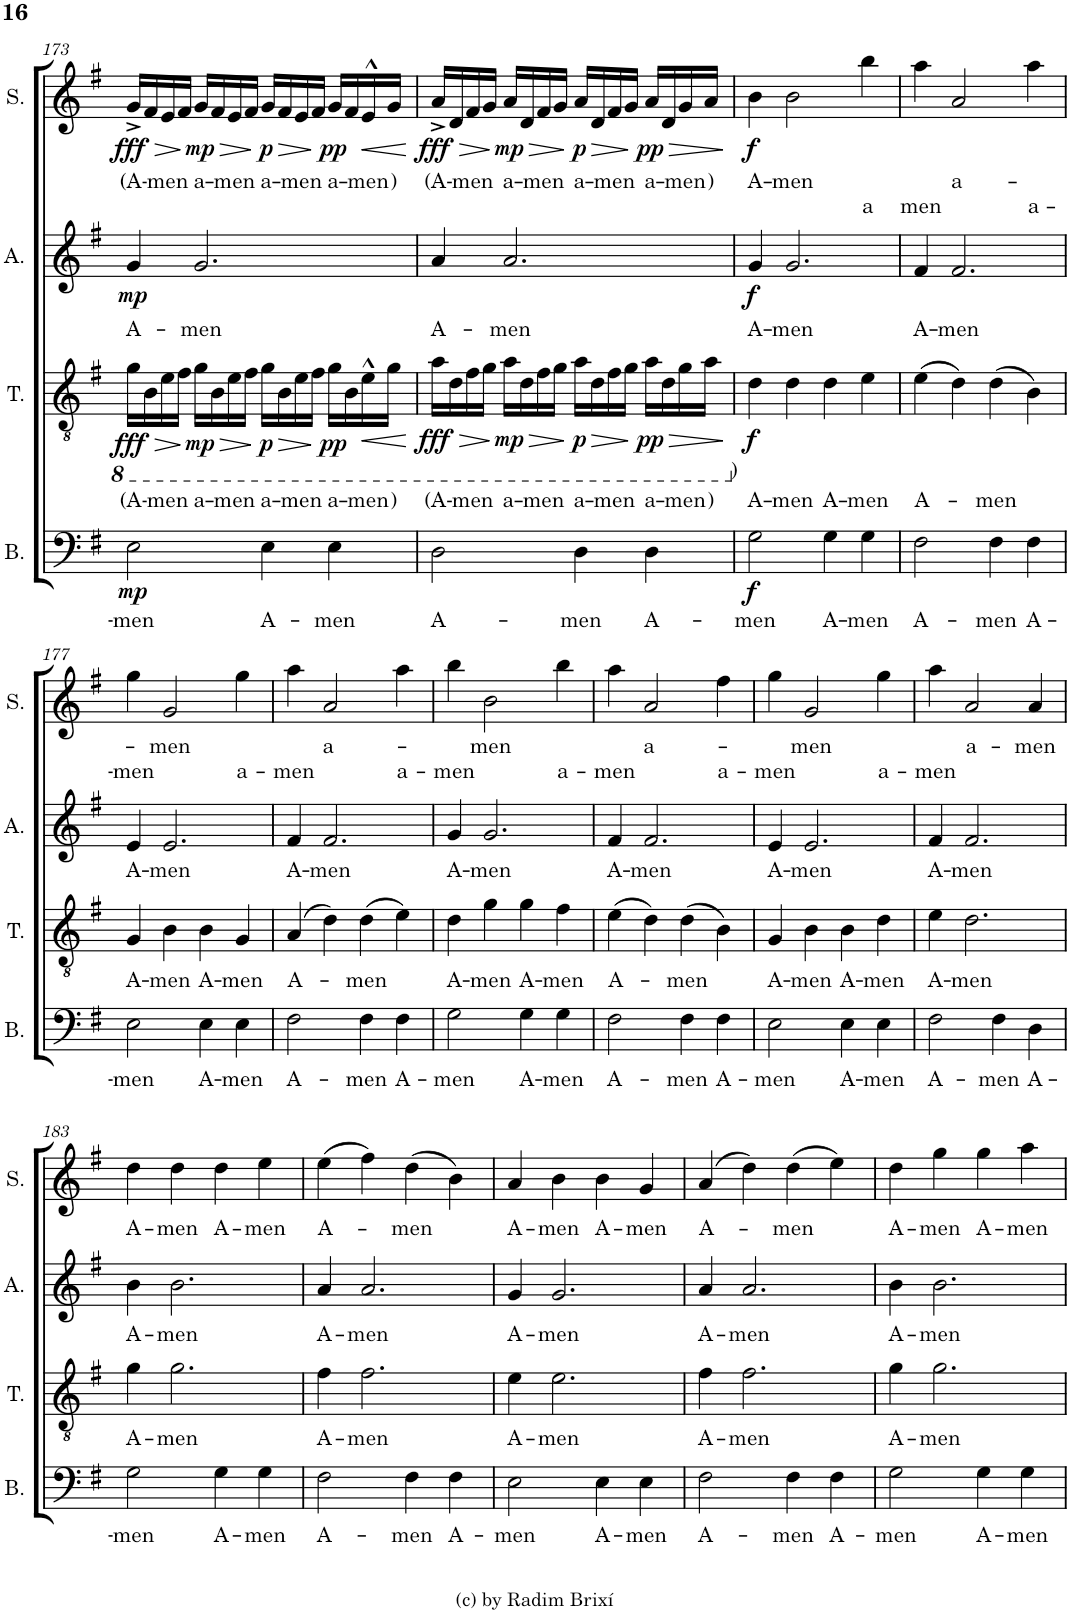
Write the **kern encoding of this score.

**kern	**text	**dynam	**kern	**text	**text	**dynam	**kern	**text	**dynam	**kern	**text	**text	**dynam
*part4	*part4	*part4	*part3	*part3	*part3	*part3	*part2	*part2	*part2	*part1	*part1	*part1	*part1
*staff4	*staff4	*staff4	*staff3	*staff3	*staff3	*staff3	*staff2	*staff2	*staff2	*staff1	*staff1	*staff1	*staff1
*I"Bass	*	*	*I"Tenor	*	*	*	*I"Alto	*	*	*I"Soprano	*	*	*
*I'B.	*	*	*I'T.	*	*	*	*I'A.	*	*	*I'S.	*	*	*
!!LO:PB:g=z
*clefF4	*	*	*clefGv2	*	*	*	*clefG2	*	*	*clefG2	*	*	*
*k[f#]	*	*	*k[f#]	*	*	*	*k[f#]	*	*	*k[f#]	*	*	*
*M4/4	*	*	*M4/4	*	*	*	*M4/4	*	*	*M4/4	*	*	*
*met(c)	*	*	*met(c)	*	*	*	*met(c)	*	*	*met(c)	*	*	*
=173	=173	=173	=173	=173	=173	=173	=173	=173	=173	=173	=173	=173	=173
!	!LO:LY:b	!LO:DY:b	!	!LO:LY:b	!	!LO:HP:b	!	!LO:LY:b	!	!	!LO:LY:b	!	!LO:HP:b
!	!	!	!	!	!	!LO:DY:n=1:b	!	!	!LO:DY:b	!	!	!	!LO:DY:n=1:b
2E\	-men	mp	16G\LL	(A-	.	> fff	4g/	A-	mp	16g^/LL	(A-	.	> fff
.	.	.	16BB\	.	.	.	.	.	.	16f#/	.	.	.
!	!	!	!	!LO:LY:b	!	!	!	!	!	!	!LO:LY:b	!	!
.	.	.	16E\	-men	.	.	.	.	.	16e/	-men	.	.
.	.	.	16F#\JJ	.	.	.	.	.	.	16f#/JJ	.	.	.
!	!	!	!	!LO:LY:b	!	!LO:HP:n=1:b	!	!LO:LY:b	!	!	!LO:LY:b	!	!LO:HP:n=1:b
!	!	!	!	!	!	!LO:DY:n=2:b	!	!	!	!	!	!	!LO:DY:n=2:b
.	.	.	16G\LL	a-	.	] > mp	2.g/	-men	.	16g/LL	a-	.	] > mp
.	.	.	16BB\	.	.	.	.	.	.	16f#/	.	.	.
!	!	!	!	!LO:LY:b	!	!	!	!	!	!	!LO:LY:b	!	!
.	.	.	16E\	-men	.	.	.	.	.	16e/	-men	.	.
.	.	.	16F#\JJ	.	.	.	.	.	.	16f#/JJ	.	.	.
!	!LO:LY:b	!	!	!LO:LY:b	!	!LO:HP:n=1:b	!	!	!	!	!LO:LY:b	!	!LO:HP:n=1:b
!	!	!	!	!	!	!LO:DY:n=3:b	!	!	!	!	!	!	!LO:DY:n=3:b
4E\	A-	.	16G\LL	a-	.	] > p	.	.	.	16g/LL	a-	.	] > p
.	.	.	16BB\	.	.	.	.	.	.	16f#/	.	.	.
!	!	!	!	!LO:LY:b	!	!	!	!	!	!	!LO:LY:b	!	!
.	.	.	16E\	-men	.	.	.	.	.	16e/	-men	.	.
.	.	.	16F#\JJ	.	.	.	.	.	.	16f#/JJ	.	.	.
!	!LO:LY:b	!	!	!LO:LY:b	!	!LO:DY:n=4:b	!	!	!	!	!LO:LY:b	!	!LO:DY:n=4:b
4E\	-men	.	16G\LL	a-	.	] pp	.	.	.	16g/LL	a-	.	] pp
.	.	.	16BB\	.	.	.	.	.	.	16f#/	.	.	.
!	!	!	!	!LO:LY:b	!	!LO:HP:b	!	!	!	!	!LO:LY:b	!	!LO:HP:b
.	.	.	16E^^\	-men	.	<	.	.	.	16e^^/	-men	.	<
!	!	!	!	!LO:LY:b	!	!	!	!	!	!	!LO:LY:b	!	!
.	.	.	16G\JJ	)	.	.	.	.	.	16g/JJ	)	.	.
.	.	.	.	.	.	[	.	.	.	.	.	.	[
=174	=174	=174	=174	=174	=174	=174	=174	=174	=174	=174	=174	=174	=174
!	!LO:LY:b	!	!	!LO:LY:b	!	!LO:HP:b	!	!LO:LY:b	!	!	!LO:LY:b	!	!LO:HP:b
!	!	!	!	!	!	!LO:DY:n=1:b	!	!	!	!	!	!	!LO:DY:n=1:b
2D\	A-	.	16A\LL	(A-	.	> fff	4a/	A-	.	16a^/LL	(A-	.	> fff
.	.	.	16D\	.	.	.	.	.	.	16d/	.	.	.
!	!	!	!	!LO:LY:b	!	!	!	!	!	!	!LO:LY:b	!	!
.	.	.	16F#\	-men	.	.	.	.	.	16f#/	-men	.	.
.	.	.	16G\JJ	.	.	.	.	.	.	16g/JJ	.	.	.
!	!	!	!	!LO:LY:b	!	!LO:HP:n=1:b	!	!LO:LY:b	!	!	!LO:LY:b	!	!LO:HP:n=1:b
!	!	!	!	!	!	!LO:DY:n=2:b	!	!	!	!	!	!	!LO:DY:n=2:b
.	.	.	16A\LL	a-	.	] > mp	2.a/	-men	.	16a/LL	a-	.	] > mp
.	.	.	16D\	.	.	.	.	.	.	16d/	.	.	.
!	!	!	!	!LO:LY:b	!	!	!	!	!	!	!LO:LY:b	!	!
.	.	.	16F#\	-men	.	.	.	.	.	16f#/	-men	.	.
.	.	.	16G\JJ	.	.	.	.	.	.	16g/JJ	.	.	.
!	!LO:LY:b	!	!	!LO:LY:b	!	!LO:HP:n=1:b	!	!	!	!	!LO:LY:b	!	!LO:HP:n=1:b
!	!	!	!	!	!	!LO:DY:n=3:b	!	!	!	!	!	!	!LO:DY:n=3:b
4D\	-men	.	16A\LL	a-	.	] > p	.	.	.	16a/LL	a-	.	] > p
.	.	.	16D\	.	.	.	.	.	.	16d/	.	.	.
!	!	!	!	!LO:LY:b	!	!	!	!	!	!	!LO:LY:b	!	!
.	.	.	16F#\	-men	.	.	.	.	.	16f#/	-men	.	.
.	.	.	16G\JJ	.	.	.	.	.	.	16g/JJ	.	.	.
!	!LO:LY:b	!	!	!LO:LY:b	!	!LO:HP:n=1:b	!	!	!	!	!LO:LY:b	!	!LO:HP:n=1:b
!	!	!	!	!	!	!LO:DY:n=4:b	!	!	!	!	!	!	!LO:DY:n=4:b
4D\	A-	.	16A\LL	a-	.	] > pp	.	.	.	16a/LL	a-	.	] > pp
.	.	.	16D\	.	.	.	.	.	.	16d/	.	.	.
!	!	!	!	!LO:LY:b	!	!	!	!	!	!	!LO:LY:b	!	!
.	.	.	16G\	-men	.	.	.	.	.	16g/	-men	.	.
!	!	!	!	!LO:LY:b	!LO:LY:b	!	!	!	!	!	!LO:LY:b	!	!
.	.	.	16A\JJ	)	)	.	.	.	.	16a/JJ	)	.	.
.	.	.	.	.	.	]	.	.	.	.	.	.	]
=175	=175	=175	=175	=175	=175	=175	=175	=175	=175	=175	=175	=175	=175
!	!LO:LY:b	!LO:DY:b	!	!LO:LY:b	!	!LO:DY:b	!	!LO:LY:b	!LO:DY:b	!	!LO:LY:b	!	!LO:DY:b
2G\	-men	f	4d\	A-	.	f	4g/	A-	f	4b\	A-	.	f
!	!	!	!	!LO:LY:b	!	!	!	!LO:LY:b	!	!	!LO:LY:b	!	!
.	.	.	4d\	-men	.	.	2.g/	-men	.	2b\	-men	.	.
!	!LO:LY:b	!	!	!LO:LY:b	!	!	!	!	!	!	!	!	!
4G\	A-	.	4d\	A-	.	.	.	.	.	.	.	.	.
!	!LO:LY:b	!	!	!LO:LY:b	!	!	!	!	!	!	!	!LO:LY:b	!
4G\	-men	.	4e\	-men	.	.	.	.	.	4bb\	.	a	.
=176	=176	=176	=176	=176	=176	=176	=176	=176	=176	=176	=176	=176	=176
!	!LO:LY:b	!	!	!LO:LY:b	!	!	!	!LO:LY:b	!	!	!	!LO:LY:b	!
2F#\	A-	.	(4e\	A-	.	.	4f#/	A-	.	4aa\	.	men	.
!	!	!	!	!	!	!	!	!LO:LY:b	!	!	!LO:LY:b	!	!
.	.	.	4d\)	.	.	.	2.f#/	-men	.	2a/	a-	.	.
!	!LO:LY:b	!	!	!LO:LY:b	!	!	!	!	!	!	!	!	!
4F#\	-men	.	(4d\	-men	.	.	.	.	.	.	.	.	.
!	!LO:LY:b	!	!	!	!	!	!	!	!	!	!	!LO:LY:b	!
4F#\	A-	.	4B\)	.	.	.	.	.	.	4aa\	.	a-	.
!!LO:LB:g=z
=177	=177	=177	=177	=177	=177	=177	=177	=177	=177	=177	=177	=177	=177
!	!LO:LY:b	!	!	!LO:LY:b	!	!	!	!LO:LY:b	!	!	!	!LO:LY:b	!
2E\	-men	.	4G/	A-	.	.	4e/	A-	.	4gg\	.	-men	.
!	!	!	!	!LO:LY:b	!	!	!	!LO:LY:b	!	!	!LO:LY:b	!	!
.	.	.	4B\	-men	.	.	2.e/	-men	.	2g/	men	.	.
!	!LO:LY:b	!	!	!LO:LY:b	!	!	!	!	!	!	!	!	!
4E\	A-	.	4B\	A-	.	.	.	.	.	.	.	.	.
!	!LO:LY:b	!	!	!LO:LY:b	!	!	!	!	!	!	!	!LO:LY:b	!
4E\	-men	.	4G/	-men	.	.	.	.	.	4gg\	.	a-	.
=178	=178	=178	=178	=178	=178	=178	=178	=178	=178	=178	=178	=178	=178
!	!LO:LY:b	!	!	!LO:LY:b	!	!	!	!LO:LY:b	!	!	!	!LO:LY:b	!
2F#\	A-	.	(4A/	A-	.	.	4f#/	A-	.	4aa\	.	-men	.
!	!	!	!	!	!	!	!	!LO:LY:b	!	!	!LO:LY:b	!	!
.	.	.	4d\)	.	.	.	2.f#/	-men	.	2a/	a-	.	.
!	!LO:LY:b	!	!	!LO:LY:b	!	!	!	!	!	!	!	!	!
4F#\	-men	.	(4d\	-men	.	.	.	.	.	.	.	.	.
!	!LO:LY:b	!	!	!	!	!	!	!	!	!	!	!LO:LY:b	!
4F#\	A-	.	4e\)	.	.	.	.	.	.	4aa\	.	a-	.
=179	=179	=179	=179	=179	=179	=179	=179	=179	=179	=179	=179	=179	=179
!	!LO:LY:b	!	!	!LO:LY:b	!	!	!	!LO:LY:b	!	!	!	!LO:LY:b	!
2G\	-men	.	4d\	A-	.	.	4g/	A-	.	4bb\	.	-men	.
!	!	!	!	!LO:LY:b	!	!	!	!LO:LY:b	!	!	!LO:LY:b	!	!
.	.	.	4g\	-men	.	.	2.g/	-men	.	2b\	men	.	.
!	!LO:LY:b	!	!	!LO:LY:b	!	!	!	!	!	!	!	!	!
4G\	A-	.	4g\	A-	.	.	.	.	.	.	.	.	.
!	!LO:LY:b	!	!	!LO:LY:b	!	!	!	!	!	!	!	!LO:LY:b	!
4G\	-men	.	4f#\	-men	.	.	.	.	.	4bb\	.	a-	.
=180	=180	=180	=180	=180	=180	=180	=180	=180	=180	=180	=180	=180	=180
!	!LO:LY:b	!	!	!LO:LY:b	!	!	!	!LO:LY:b	!	!	!	!LO:LY:b	!
2F#\	A-	.	(4e\	A-	.	.	4f#/	A-	.	4aa\	.	-men	.
!	!	!	!	!	!	!	!	!LO:LY:b	!	!	!LO:LY:b	!	!
.	.	.	4d\)	.	.	.	2.f#/	-men	.	2a/	a-	.	.
!	!LO:LY:b	!	!	!LO:LY:b	!	!	!	!	!	!	!	!	!
4F#\	-men	.	(4d\	-men	.	.	.	.	.	.	.	.	.
!	!LO:LY:b	!	!	!	!	!	!	!	!	!	!	!LO:LY:b	!
4F#\	A-	.	4B\)	.	.	.	.	.	.	4ff#\	.	a-	.
=181	=181	=181	=181	=181	=181	=181	=181	=181	=181	=181	=181	=181	=181
!	!LO:LY:b	!	!	!LO:LY:b	!	!	!	!LO:LY:b	!	!	!	!LO:LY:b	!
2E\	-men	.	4G/	A-	.	.	4e/	A-	.	4gg\	.	men	.
!	!	!	!	!LO:LY:b	!	!	!	!LO:LY:b	!	!	!LO:LY:b	!	!
.	.	.	4B\	-men	.	.	2.e/	-men	.	2g/	men	.	.
!	!LO:LY:b	!	!	!LO:LY:b	!	!	!	!	!	!	!	!	!
4E\	A-	.	4B\	A-	.	.	.	.	.	.	.	.	.
!	!LO:LY:b	!	!	!LO:LY:b	!	!	!	!	!	!	!	!LO:LY:b	!
4E\	-men	.	4d\	-men	.	.	.	.	.	4gg\	.	a-	.
=182	=182	=182	=182	=182	=182	=182	=182	=182	=182	=182	=182	=182	=182
!	!LO:LY:b	!	!	!LO:LY:b	!	!	!	!LO:LY:b	!	!	!	!LO:LY:b	!
2F#\	A-	.	4e\	A-	.	.	4f#/	A-	.	4aa\	.	-men	.
!	!	!	!	!LO:LY:b	!	!	!	!LO:LY:b	!	!	!LO:LY:b	!	!
.	.	.	2.d\	-men	.	.	2.f#/	-men	.	2a/	a-	.	.
!	!LO:LY:b	!	!	!	!	!	!	!	!	!	!	!	!
4F#\	-men	.	.	.	.	.	.	.	.	.	.	.	.
!	!LO:LY:b	!	!	!	!	!	!	!	!	!	!LO:LY:b	!	!
4D\	A-	.	.	.	.	.	.	.	.	4a/	-men	.	.
!!LO:LB:g=z
=183	=183	=183	=183	=183	=183	=183	=183	=183	=183	=183	=183	=183	=183
!	!LO:LY:b	!	!	!LO:LY:b	!	!	!	!LO:LY:b	!	!	!LO:LY:b	!	!
2G\	-men	.	4g\	A-	.	.	4b\	A-	.	4dd\	A-	.	.
!	!	!	!	!LO:LY:b	!	!	!	!LO:LY:b	!	!	!LO:LY:b	!	!
.	.	.	2.g\	-men	.	.	2.b\	-men	.	4dd\	-men	.	.
!	!LO:LY:b	!	!	!	!	!	!	!	!	!	!LO:LY:b	!	!
4G\	A-	.	.	.	.	.	.	.	.	4dd\	A-	.	.
!	!LO:LY:b	!	!	!	!	!	!	!	!	!	!LO:LY:b	!	!
4G\	-men	.	.	.	.	.	.	.	.	4ee\	-men	.	.
=184	=184	=184	=184	=184	=184	=184	=184	=184	=184	=184	=184	=184	=184
!	!LO:LY:b	!	!	!LO:LY:b	!	!	!	!LO:LY:b	!	!	!LO:LY:b	!	!
2F#\	A-	.	4f#\	A-	.	.	4a/	A-	.	(4ee\	A-	.	.
!	!	!	!	!LO:LY:b	!	!	!	!LO:LY:b	!	!	!	!	!
.	.	.	2.f#\	-men	.	.	2.a/	-men	.	4ff#\)	.	.	.
!	!LO:LY:b	!	!	!	!	!	!	!	!	!	!LO:LY:b	!	!
4F#\	-men	.	.	.	.	.	.	.	.	(4dd\	-men	.	.
!	!LO:LY:b	!	!	!	!	!	!	!	!	!	!	!	!
4F#\	A-	.	.	.	.	.	.	.	.	4b\)	.	.	.
=185	=185	=185	=185	=185	=185	=185	=185	=185	=185	=185	=185	=185	=185
!	!LO:LY:b	!	!	!LO:LY:b	!	!	!	!LO:LY:b	!	!	!LO:LY:b	!	!
2E\	-men	.	4e\	A-	.	.	4g/	A-	.	4a/	A-	.	.
!	!	!	!	!LO:LY:b	!	!	!	!LO:LY:b	!	!	!LO:LY:b	!	!
.	.	.	2.e\	-men	.	.	2.g/	-men	.	4b\	-men	.	.
!	!LO:LY:b	!	!	!	!	!	!	!	!	!	!LO:LY:b	!	!
4E\	A-	.	.	.	.	.	.	.	.	4b\	A-	.	.
!	!LO:LY:b	!	!	!	!	!	!	!	!	!	!LO:LY:b	!	!
4E\	-men	.	.	.	.	.	.	.	.	4g/	-men	.	.
=186	=186	=186	=186	=186	=186	=186	=186	=186	=186	=186	=186	=186	=186
!	!LO:LY:b	!	!	!LO:LY:b	!	!	!	!LO:LY:b	!	!	!LO:LY:b	!	!
2F#\	A-	.	4f#\	A-	.	.	4a/	A-	.	(4a/	A-	.	.
!	!	!	!	!LO:LY:b	!	!	!	!LO:LY:b	!	!	!	!	!
.	.	.	2.f#\	-men	.	.	2.a/	-men	.	4dd\)	.	.	.
!	!LO:LY:b	!	!	!	!	!	!	!	!	!	!LO:LY:b	!	!
4F#\	-men	.	.	.	.	.	.	.	.	(4dd\	-men	.	.
!	!LO:LY:b	!	!	!	!	!	!	!	!	!	!	!	!
4F#\	A-	.	.	.	.	.	.	.	.	4ee\)	.	.	.
=187	=187	=187	=187	=187	=187	=187	=187	=187	=187	=187	=187	=187	=187
!	!LO:LY:b	!	!	!LO:LY:b	!	!	!	!LO:LY:b	!	!	!LO:LY:b	!	!
2G\	-men	.	4g\	A-	.	.	4b\	A-	.	4dd\	A-	.	.
!	!	!	!	!LO:LY:b	!	!	!	!LO:LY:b	!	!	!LO:LY:b	!	!
.	.	.	2.g\	-men	.	.	2.b\	-men	.	4gg\	-men	.	.
!	!LO:LY:b	!	!	!	!	!	!	!	!	!	!LO:LY:b	!	!
4G\	A-	.	.	.	.	.	.	.	.	4gg\	A-	.	.
!	!LO:LY:b	!	!	!	!	!	!	!	!	!	!LO:LY:b	!	!
4G\	-men	.	.	.	.	.	.	.	.	4aa\	-men	.	.
=	=	=	=	=	=	=	=	=	=	=	=	=	=
*-	*-	*-	*-	*-	*-	*-	*-	*-	*-	*-	*-	*-	*-
